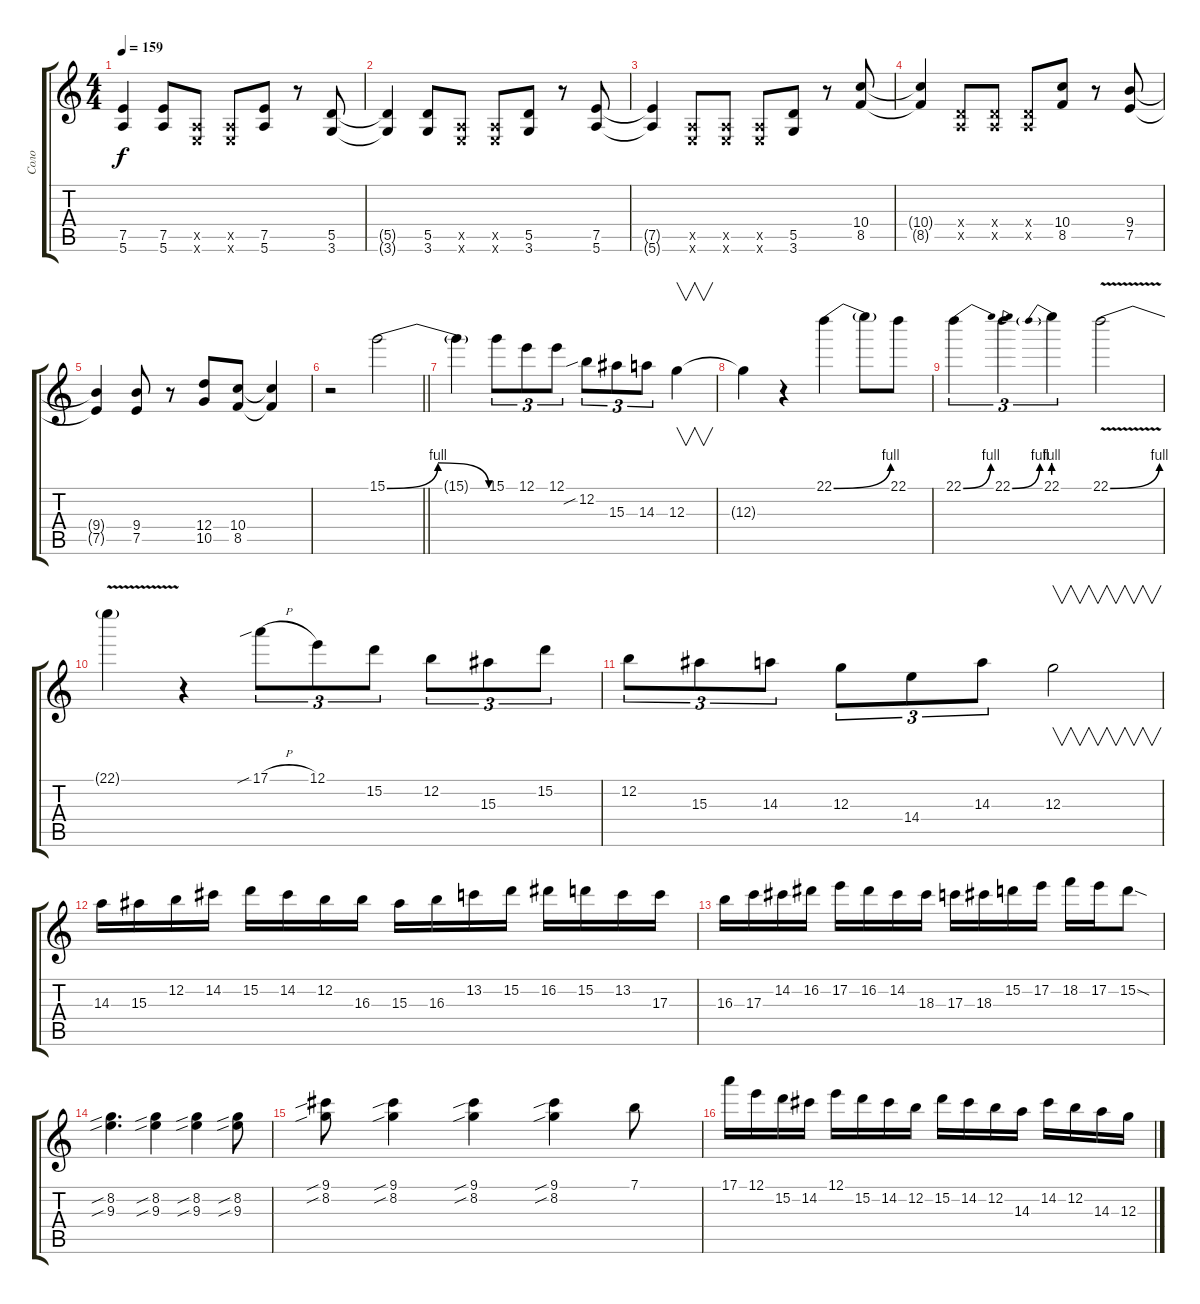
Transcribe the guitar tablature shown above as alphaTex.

\track ("Соло" "Соло") {instrument distortionguitar}
\staff {score tabs}
\tuning (E4 B3 G3 D3 A2 E2) {hide}
\ts (4 4)
\tempo 159
\clef g2
\ks c
(7.5{t} 5.6{t}).4{dy f} (7.5 5.6).8 (0.5{x} 0.6{x}).8 (0.5{x} 0.6{x}).8 (7.5 5.6).8 r.8 (5.5 3.6).8 |
(5.5{t} 3.6{t}).4 (5.5 3.6).8 (0.5{x} 0.6{x}).8 (0.5{x} 0.6{x}).8 (5.5 3.6).8 r.8 (7.5 5.6).8 |
(7.5{t} 5.6{t}).4 (0.5{x} 0.6{x}).8 (0.5{x} 0.6{x}).8 (0.5{x} 0.6{x}).8 (5.5 3.6).8 r.8 (10.4 8.5).8 |
(10.4{t} 8.5{t}).4 (0.4{x} 0.5{x}).8 (0.4{x} 0.5{x}).8 (0.4{x} 0.5{x}).8 (10.4 8.5).8 r.8 (9.4 7.5).8 |
(9.4{t} 7.5{t}).4 (9.4 7.5).8 r.8 (12.4 10.5).8 (10.4 8.5).8 (10.4{t} 8.5{t}).4 |
\barLineRight lightlight
r.2 15.1{be (bendrelease 0 0 15 4 30 4 60 0)}.2 |
15.1{t}.4 15.1.8{tu (3 2)} 12.1.8{tu (3 2)} 12.1.8{tu (3 2)} 12.2{sib}.8{tu (3 2)} 15.3.8{tu (3 2)} 14.3.8{tu (3 2)} 12.3.4{v} |
12.3{t}.4 r.4 22.1{be (bend 0 0 60 4)}.4 22.1{t}.8 22.1.8 |
22.1{be (bend 0 0 60 4)}.4{tu (3 2)} 22.1{be (bend 0 0 60 4)}.4{tu (3 2)} 22.1{be (prebend 0 4 60 4)}.4{tu (3 2)} 22.1{be (bend 0 0 60 4) v}.2 |
22.1{t}.4 r.4 17.1{sib h}.8{tu (3 2)} 12.1.8{tu (3 2)} 15.2.8{tu (3 2)} 12.2.8{tu (3 2)} 15.3.8{tu (3 2)} 15.2.8{tu (3 2)} |
12.2.8{tu (3 2)} 15.3.8{tu (3 2)} 14.3.8{tu (3 2)} 12.3.8{tu (3 2)} 14.4.8{tu (3 2)} 14.3.8{tu (3 2)} 12.3.2{v} |
14.3.16 15.3.16 12.2.16 14.2.16 15.2.16 14.2.16 12.2.16 16.3.16 15.3.16 16.3.16 13.2.16 15.2.16 16.2.16 15.2.16 13.2.16 17.3.16 |
16.3.16 17.3.16 14.2.16 16.2.16 17.2.16 16.2.16 14.2.16 18.3.16 17.3.16 18.3.16 15.2.16 17.2.16 18.2.16 17.2.16 15.2{sod}.8 |
(8.2{sib} 9.3{sib}).4{d} (8.2{sib} 9.3{sib}).4 (8.2{sib} 9.3{sib}).4 (8.2{sib} 9.3{sib}).8 |
(9.1{sib} 8.2{sib}).8 (9.1{sib} 8.2{sib}).4 (9.1{sib} 8.2{sib}).4 (9.1{sib} 8.2{sib}).4 7.1.8 |
17.1.16 12.1.16 15.2.16 14.2.16 12.1.16 15.2.16 14.2.16 12.2.16 15.2.16 14.2.16 12.2.16 14.3.16 14.2.16 12.2.16 14.3.16 12.3.16
